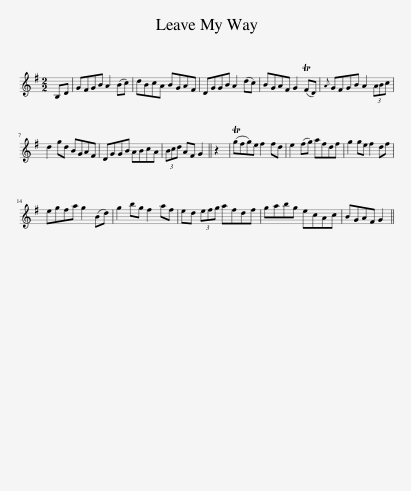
X:1
L:1/8
M:2/2
I:linebreak $
K:G
V:1 treble
V:1
 B,D | GFGB A2 (Bc) | dBcA BGAF | DGGB A2 (dc) | BGAF G2 (TFD) | %5
{A} GFGB A2 (3ABc |$ d2 gd BGAF | DGGB ABcA | (3Bcd AF G2 || z2 | %10
 (Tgfg)e f2 fd | e2 (fg) afdf | g2 ge f2 df |$ egfa g2 (Bd) | g2 bg f2 af | %15
 ed (3efg afdf | gabg ecAc | BGAF G2 || %18
